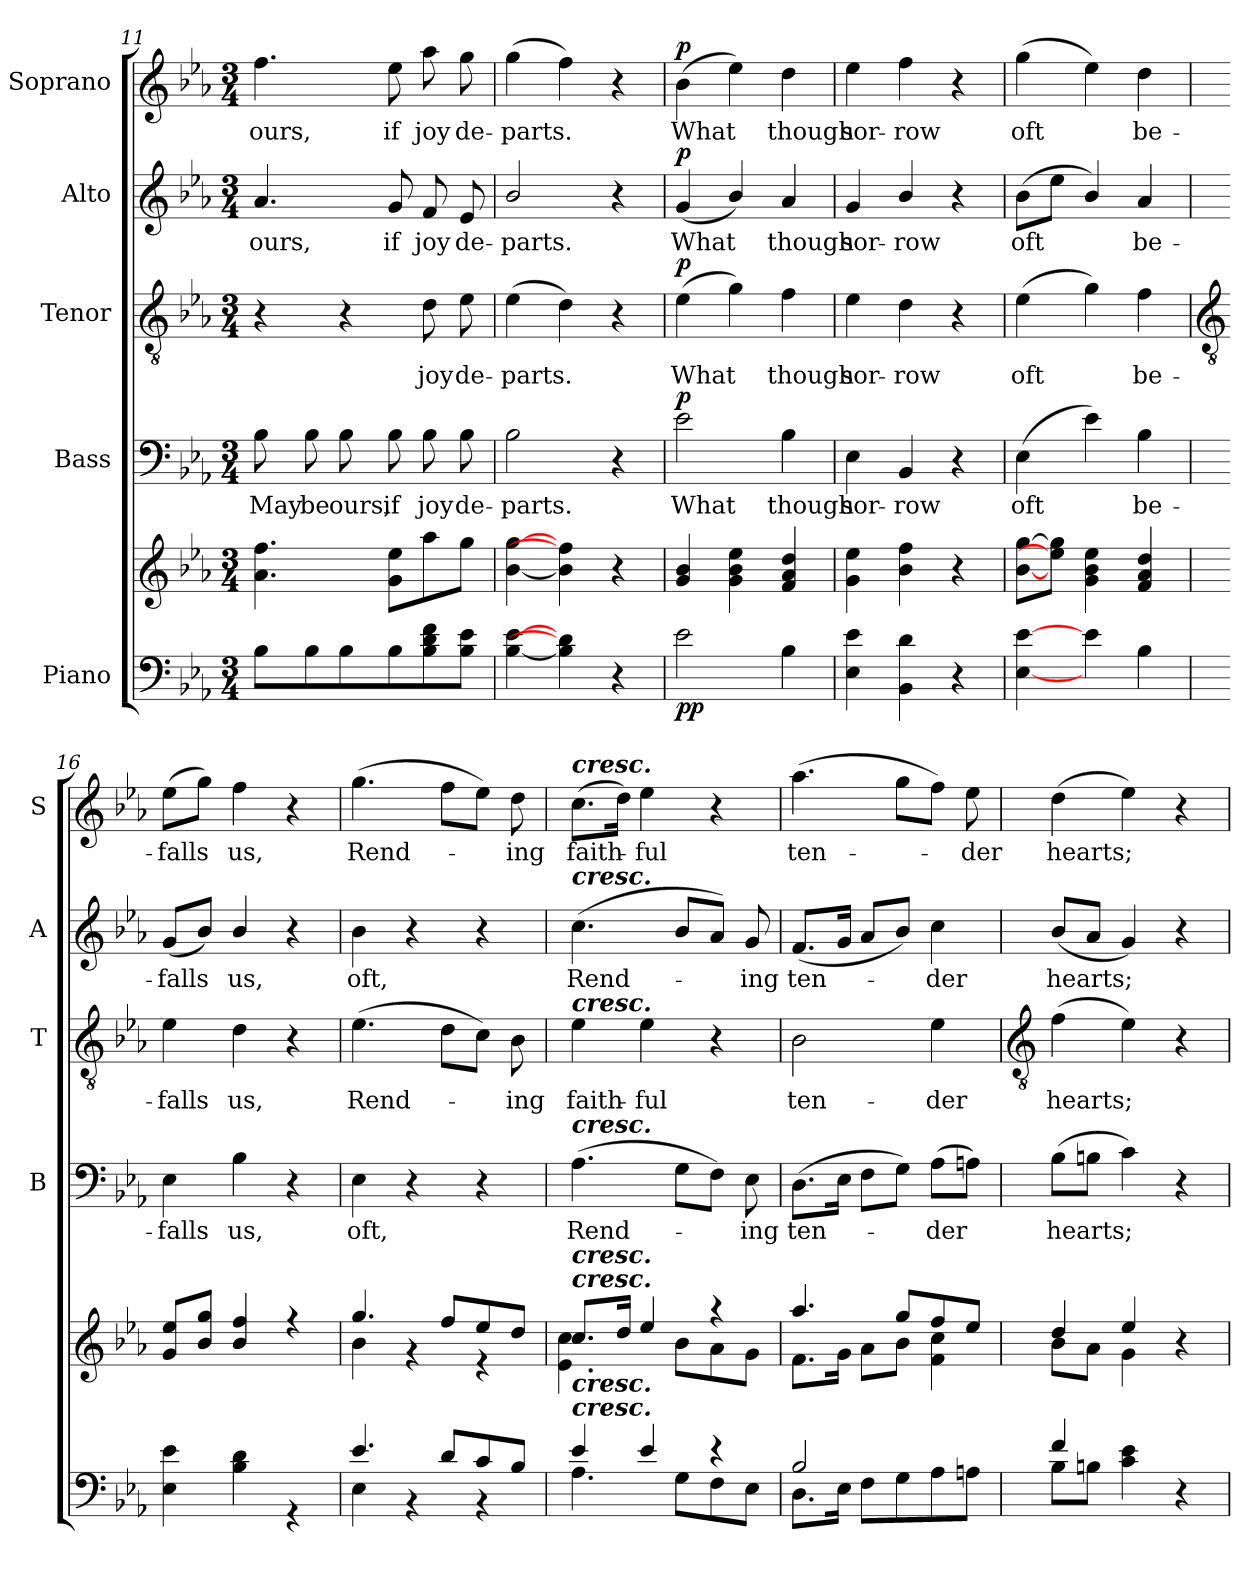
**kern	**kern	**dynam	**kern	**text	**dynam	**kern	**text	**dynam	**kern	**text	**dynam	**kern	**text	**dynam
*part5	*part5	*part5	*part4	*part4	*part4	*part3	*part3	*part3	*part2	*part2	*part2	*part1	*part1	*part1
*staff6	*staff5	*staff5/6	*staff4	*staff4	*staff4	*staff3	*staff3	*staff3	*staff2	*staff2	*staff2	*staff1	*staff1	*staff1
*I"Piano	*	*	*I"Bass	*	*	*I"Tenor	*	*	*I"Alto	*	*	*I"Soprano	*	*
*	*	*	*I'B	*	*	*I'T	*	*	*I'A	*	*	*I'S	*	*
*clefF4	*clefG2	*	*clefF4	*	*	*clefGv2	*	*	*clefG2	*	*	*clefG2	*	*
*k[b-e-a-]	*k[b-e-a-]	*	*k[b-e-a-]	*	*	*k[b-e-a-]	*	*	*k[b-e-a-]	*	*	*k[b-e-a-]	*	*
*E-:	*E-:	*	*E-:	*	*	*E-:	*	*	*E-:	*	*	*E-:	*	*
*M3/4	*M3/4	*	*M3/4	*	*	*M3/4	*	*	*M3/4	*	*	*M3/4	*	*
=11	=11	=11	=11	=11	=11	=11	=11	=11	=11	=11	=11	=11	=11	=11
!	!	!	!	!LO:LY:b	!	!	!	!	!	!LO:LY:b	!	!	!LO:LY:b	!
8B-L	4.a- 4.ff	.	8B-	May	.	4r	.	.	4.a-	ours,	.	4.ff	ours,	.
!	!	!	!	!LO:LY:b	!	!	!	!	!	!	!	!	!	!
8B-	.	.	8B-	be	.	.	.	.	.	.	.	.	.	.
!	!	!	!	!LO:LY:b	!	!	!	!	!	!	!	!	!	!
8B-	.	.	8B-	ours,	.	4r	.	.	.	.	.	.	.	.
!	!	!	!	!LO:LY:b	!	!	!	!	!	!LO:LY:b	!	!	!LO:LY:b	!
8B-	8g 8ee-L	.	8B-	if	.	.	.	.	8g	if	.	8ee-	if	.
!	!	!	!	!LO:LY:b	!	!	!LO:LY:b	!	!	!LO:LY:b	!	!	!LO:LY:b	!
8B- 8d 8f	8aa-	.	8B-	joy	.	8d	joy	.	8f	joy	.	8aa-	joy	.
!	!	!	!	!LO:LY:b	!	!	!LO:LY:b	!	!	!LO:LY:b	!	!	!LO:LY:b	!
8B- 8e-J	8ggJ	.	8B-	de-	.	8e-	de-	.	8e-	de-	.	8gg	de-	.
=12	=12	=12	=12	=12	=12	=12	=12	=12	=12	=12	=12	=12	=12	=12
!	!	!	!	!LO:LY:b	!	!	!LO:LY:b	!	!	!LO:LY:b	!	!	!LO:LY:b	!
[4B- [4e-	[4b- [4gg	.	2B-	-parts.	.	(>4e-	-parts.	.	2b-/	-parts.	.	(>4gg	-parts.	.
4B-] 4d]	4b-] 4ff]	.	.	.	.	4d)	.	.	.	.	.	4ff)	.	.
4r	4r	.	4r	.	.	4r	.	.	4r	.	.	4r	.	.
=13	=13	=13	=13	=13	=13	=13	=13	=13	=13	=13	=13	=13	=13	=13
!	!	!LO:DY:b=2	!	!LO:LY:b	!	!	!LO:LY:b	!	!	!LO:LY:b	!	!	!LO:LY:b	!
!	!	!LO:DY:n=1:b	!	!	!LO:DY:b	!	!	!LO:DY:b	!	!	!LO:DY:b	!	!	!LO:DY:b
2e-\	4g 4b-	p p	2e-	What	p	(>4e-	What	p	(<4g	What	p	(>4b-	What	p
.	4g 4b- 4ee-	.	.	.	.	4g)	.	.	4b-/)	.	.	4ee-)	.	.
!	!	!	!	!LO:LY:b	!	!	!LO:LY:b	!	!	!LO:LY:b	!	!	!LO:LY:b	!
4B-	4f 4a- 4dd	.	4B-	though	.	4f	though	.	4a-	though	.	4dd	though	.
=14	=14	=14	=14	=14	=14	=14	=14	=14	=14	=14	=14	=14	=14	=14
!	!	!	!	!LO:LY:b	!	!	!LO:LY:b	!	!	!LO:LY:b	!	!	!LO:LY:b	!
4E- 4e-	4g 4ee-	.	4E-	sor-	.	4e-	sor-	.	4g	sor-	.	4ee-	sor-	.
!	!	!	!	!LO:LY:b	!	!	!LO:LY:b	!	!	!LO:LY:b	!	!	!LO:LY:b	!
4BB- 4d	4b- 4ff	.	4BB-	-row	.	4d	-row	.	4b-/	-row	.	4ff	-row	.
4r	4r	.	4r	.	.	4r	.	.	4r	.	.	4r	.	.
=15	=15	=15	=15	=15	=15	=15	=15	=15	=15	=15	=15	=15	=15	=15
!	!	!	!	!LO:LY:b	!	!	!LO:LY:b	!	!	!LO:LY:b	!	!	!LO:LY:b	!
[4E- [4e-	[8b- [8ggL	.	(4E-	oft	.	(>4e-	oft	.	(>8b-L	oft	.	(>4gg	oft	.
.	8ee-] 8gg]J	.	.	.	.	.	.	.	8ee-J	.	.	.	.	.
4e-	4g 4b- 4ee-	.	4e-)	.	.	4g)	.	.	4b-/)	.	.	4ee-)	.	.
!	!	!	!	!LO:LY:b	!	!	!LO:LY:b	!	!	!LO:LY:b	!	!	!LO:LY:b	!
4B-	4f 4a- 4dd	.	4B-	be-	.	4f	be-	.	4a-	be-	.	4dd	be-	.
!!LO:LB:g=z
=16	=16	=16	=16	=16	=16	=16	=16	=16	=16	=16	=16	=16	=16	=16
*	*	*	*	*	*	*clefGv2	*	*	*	*	*	*	*	*
*	*^	*	*	*	*	*	*	*	*	*	*	*	*	*
!LO:N:vis=1	!	!LO:N:vis=1	!	!	!LO:LY:b	!	!	!LO:LY:b	!	!	!LO:LY:b	!	!	!LO:LY:b	!
*^	*	*	*	*	*	*	*	*	*	*	*	*	*	*	*
2.ryy	4E-\ 4e-\	8g 8ee-L	2.ryy	.	4E-	-falls	.	4e-	-falls	.	(<8gL	-falls	.	(>8ee-L	-falls	.
.	.	8b- 8ggJ	.	.	.	.	.	.	.	.	8b-J)	.	.	8ggJ)	.	.
!	!	!	!	!	!	!LO:LY:b	!	!	!LO:LY:b	!	!	!LO:LY:b	!	!	!LO:LY:b	!
.	4B-\ 4d\	4b- 4ff	.	.	4B-	us,	.	4d	us,	.	4b-/	us,	.	4ff	us,	.
.	4r	4r	.	.	4r	.	.	4r	.	.	4r	.	.	4r	.	.
=17	=17	=17	=17	=17	=17	=17	=17	=17	=17	=17	=17	=17	=17	=17	=17	=17
!	!	!	!	!	!	!LO:LY:b	!	!	!LO:LY:b	!	!	!LO:LY:b	!	!	!LO:LY:b	!
4.e-/	4E-\	4.gg/	4b-\	.	4E-	oft,	.	(>4.e-	Rend-	.	4b-	oft,	.	(>4.gg	Rend-	.
.	4r	.	4r	.	4r	.	.	.	.	.	4r	.	.	.	.	.
8d/L	.	8ff/L	.	.	.	.	.	8dL	.	.	.	.	.	8ffL	.	.
8c/	4r	8ee-/	4r	.	4r	.	.	8cJ)	.	.	4r	.	.	8ee-J)	.	.
!	!	!	!	!	!	!	!	!	!LO:LY:b	!	!	!	!	!	!LO:LY:b	!
8B-/J	.	8dd/J	.	.	.	.	.	8B-	ing	.	.	.	.	8dd	ing	.
=18	=18	=18	=18	=18	=18	=18	=18	=18	=18	=18	=18	=18	=18	=18	=18	=18
!	!	!	!	!	!	!	!	!	!	!	!	!	!	!LO:TX:a:Bi:t=cresc.	!	!
!	!	!	!	!	!	!	!	!	!	!	!LO:TX:a:Bi:t=cresc.	!	!	!	!	!
!	!	!	!	!	!	!	!	!LO:TX:a:Bi:t=cresc.	!	!	!	!	!	!	!	!
!	!	!	!	!	!LO:TX:a:Bi:t=cresc.	!	!	!	!	!	!	!	!	!	!	!
!	!	!LO:TX:a:Bi:t=cresc.	!	!	!	!	!	!	!	!	!	!	!	!	!	!
!	!	!LO:TX:a:Bi:t=cresc.	!	!	!	!	!	!	!	!	!	!	!	!	!	!
!LO:TX:a:Bi:t=cresc.	!	!	!	!	!	!	!	!	!	!	!	!	!	!	!	!
!LO:TX:a:Bi:t=cresc.	!	!	!	!	!	!	!	!	!	!	!	!	!	!	!	!
!	!	!	!	!	!	!LO:LY:b	!	!	!LO:LY:b	!	!	!LO:LY:b	!	!	!LO:LY:b	!
4e-/	4.A-\	8.cc/L	4.e-\ 4.cc\	.	(>4.A-	Rend-	.	4e-	faith-	.	(<4.cc	Rend-	.	(>8.ccL	faith-	.
.	.	16dd/J	.	.	.	.	.	.	.	.	.	.	.	16ddJ)	.	.
!	!	!	!	!	!	!	!	!	!LO:LY:b	!	!	!	!	!	!LO:LY:b	!
4e-/	.	4ee-/	.	.	.	.	.	4e-	-ful	.	.	.	.	4ee-	ful	.
.	8G\L	.	8b-/L	.	8GL	.	.	.	.	.	8b-L	.	.	.	.	.
4r	8F\	4r	8a-\	.	8FJ)	.	.	4r	.	.	8a-J)	.	.	4r	.	.
!	!	!	!	!	!	!LO:LY:b	!	!	!	!	!	!LO:LY:b	!	!	!	!
.	8E-\J	.	8g\J	.	8E-	ing	.	.	.	.	8g	ing	.	.	.	.
=19	=19	=19	=19	=19	=19	=19	=19	=19	=19	=19	=19	=19	=19	=19	=19	=19
!	!	!	!	!	!	!LO:LY:b	!	!	!LO:LY:b	!	!	!LO:LY:b	!	!	!LO:LY:b	!
2B-/	8.D\L	4.aa-/	8.f\L	.	(>8.DL	ten-	.	2B-	ten-	.	(<8.fL	ten-	.	(>4.aa-	ten-	.
.	16E-\J	.	16g\J	.	16E-J	.	.	.	.	.	16gJ	.	.	.	.	.
.	8F\L	.	8a-\L	.	8FL	.	.	.	.	.	8a-L	.	.	.	.	.
.	8G\	8gg/L	8b-\J	.	8GJ)	.	.	.	.	.	8b-J)	.	.	8ggL	.	.
!	!	!	!	!	!	!LO:LY:b	!	!	!LO:LY:b	!	!	!LO:LY:b	!	!	!	!
4ryy	8A-\	8ff/	4f\ 4cc\	.	(>8A-L	der	.	4e-	-der	.	4cc	der	.	8ffJ)	.	.
!	!	!	!	!	!	!	!	!	!	!	!	!	!	!	!LO:LY:b	!
.	8An\J	8ee-/J	.	.	8AnJ)	.	.	.	.	.	.	.	.	8ee-	der	.
!!LO:LB:g=z
=20	=20	=20	=20	=20	=20	=20	=20	=20	=20	=20	=20	=20	=20	=20	=20	=20
*	*	*	*	*	*	*	*	*clefGv2	*	*	*	*	*	*	*	*
!	!	!	!	!	!	!LO:LY:b	!	!	!LO:LY:b	!	!	!LO:LY:b	!	!	!LO:LY:b	!
4f/	8B-\L	4dd/	8b-\L	.	(>8B-L	hearts;	.	(>4f	hearts;	.	(<8b-L	hearts;	.	(>4dd	hearts;	.
.	8Bn\J	.	8a-\J	.	8BnJ	.	.	.	.	.	8a-J	.	.	.	.	.
2ryy	4c\ 4e-\	4ee-/	4g\	.	4c)	.	.	4e-)	.	.	4g)	.	.	4ee-)	.	.
.	4r	4r	4ryy	.	4r	.	.	4r	.	.	4r	.	.	4r	.	.
*v	*v	*	*	*	*	*	*	*	*	*	*	*	*	*	*	*
*	*v	*v	*	*	*	*	*	*	*	*	*	*	*	*	*
=	=	=	=	=	=	=	=	=	=	=	=	=	=	=
*-	*-	*-	*-	*-	*-	*-	*-	*-	*-	*-	*-	*-	*-	*-
